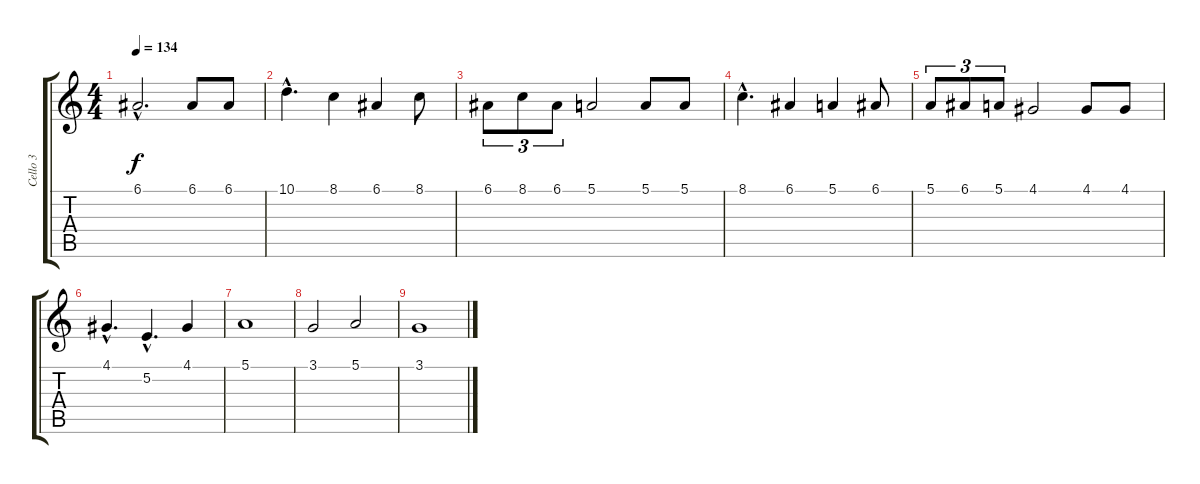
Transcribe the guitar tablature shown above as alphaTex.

\track ("Cello 3" "Cello 3") {instrument englishhorn}
\staff {score tabs}
\tuning (E4 B3 G3 D3 A2 D2) {hide}
\ts (4 4)
\tempo 134
\clef g2
\ks c
6.1{hac}.2{d dy f} 6.1.8 6.1.8 |
10.1{hac}.4{d} 8.1.4 6.1.4 8.1.8 |
6.1.8{tu (3 2)} 8.1.8{tu (3 2)} 6.1.8{tu (3 2)} 5.1.2 5.1.8 5.1.8 |
8.1{hac}.4{d} 6.1.4 5.1.4 6.1.8 |
5.1.8{tu (3 2)} 6.1.8{tu (3 2)} 5.1.8{tu (3 2)} 4.1.2 4.1.8 4.1.8 |
4.1{hac}.4{d} 5.2{hac}.4{d} 4.1.4 |
5.1.1 |
3.1.2 5.1.2 |
3.1.1
